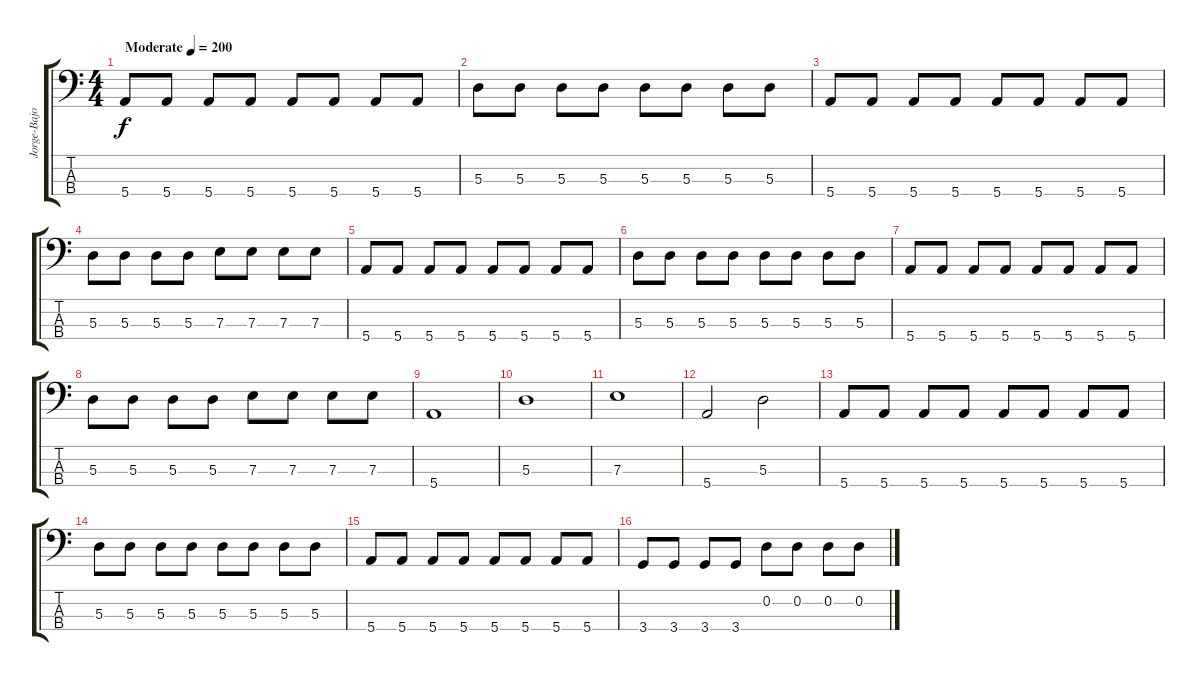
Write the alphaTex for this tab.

\track ("Jorge-Bajo" "Jorge-Bajo") {instrument electricbassfinger}
\staff {score tabs}
\tuning (G2 D2 A1 E1) {hide}
\ts (4 4)
\tempo (200 "Moderate")
\clef f4
\ks c
5.4.8{dy f instrument electricbassfinger} 5.4.8 5.4.8 5.4.8 5.4.8 5.4.8 5.4.8 5.4.8 |
5.3.8 5.3.8 5.3.8 5.3.8 5.3.8 5.3.8 5.3.8 5.3.8 |
5.4.8 5.4.8 5.4.8 5.4.8 5.4.8 5.4.8 5.4.8 5.4.8 |
5.3.8 5.3.8 5.3.8 5.3.8 7.3.8 7.3.8 7.3.8 7.3.8 |
5.4.8 5.4.8 5.4.8 5.4.8 5.4.8 5.4.8 5.4.8 5.4.8 |
5.3.8 5.3.8 5.3.8 5.3.8 5.3.8 5.3.8 5.3.8 5.3.8 |
5.4.8 5.4.8 5.4.8 5.4.8 5.4.8 5.4.8 5.4.8 5.4.8 |
5.3.8 5.3.8 5.3.8 5.3.8 7.3.8 7.3.8 7.3.8 7.3.8 |
5.4.1 |
5.3.1 |
7.3.1 |
5.4.2 5.3.2 |
5.4.8 5.4.8 5.4.8 5.4.8 5.4.8 5.4.8 5.4.8 5.4.8 |
5.3.8 5.3.8 5.3.8 5.3.8 5.3.8 5.3.8 5.3.8 5.3.8 |
5.4.8 5.4.8 5.4.8 5.4.8 5.4.8 5.4.8 5.4.8 5.4.8 |
3.4.8 3.4.8 3.4.8 3.4.8 0.2.8 0.2.8 0.2.8 0.2.8
